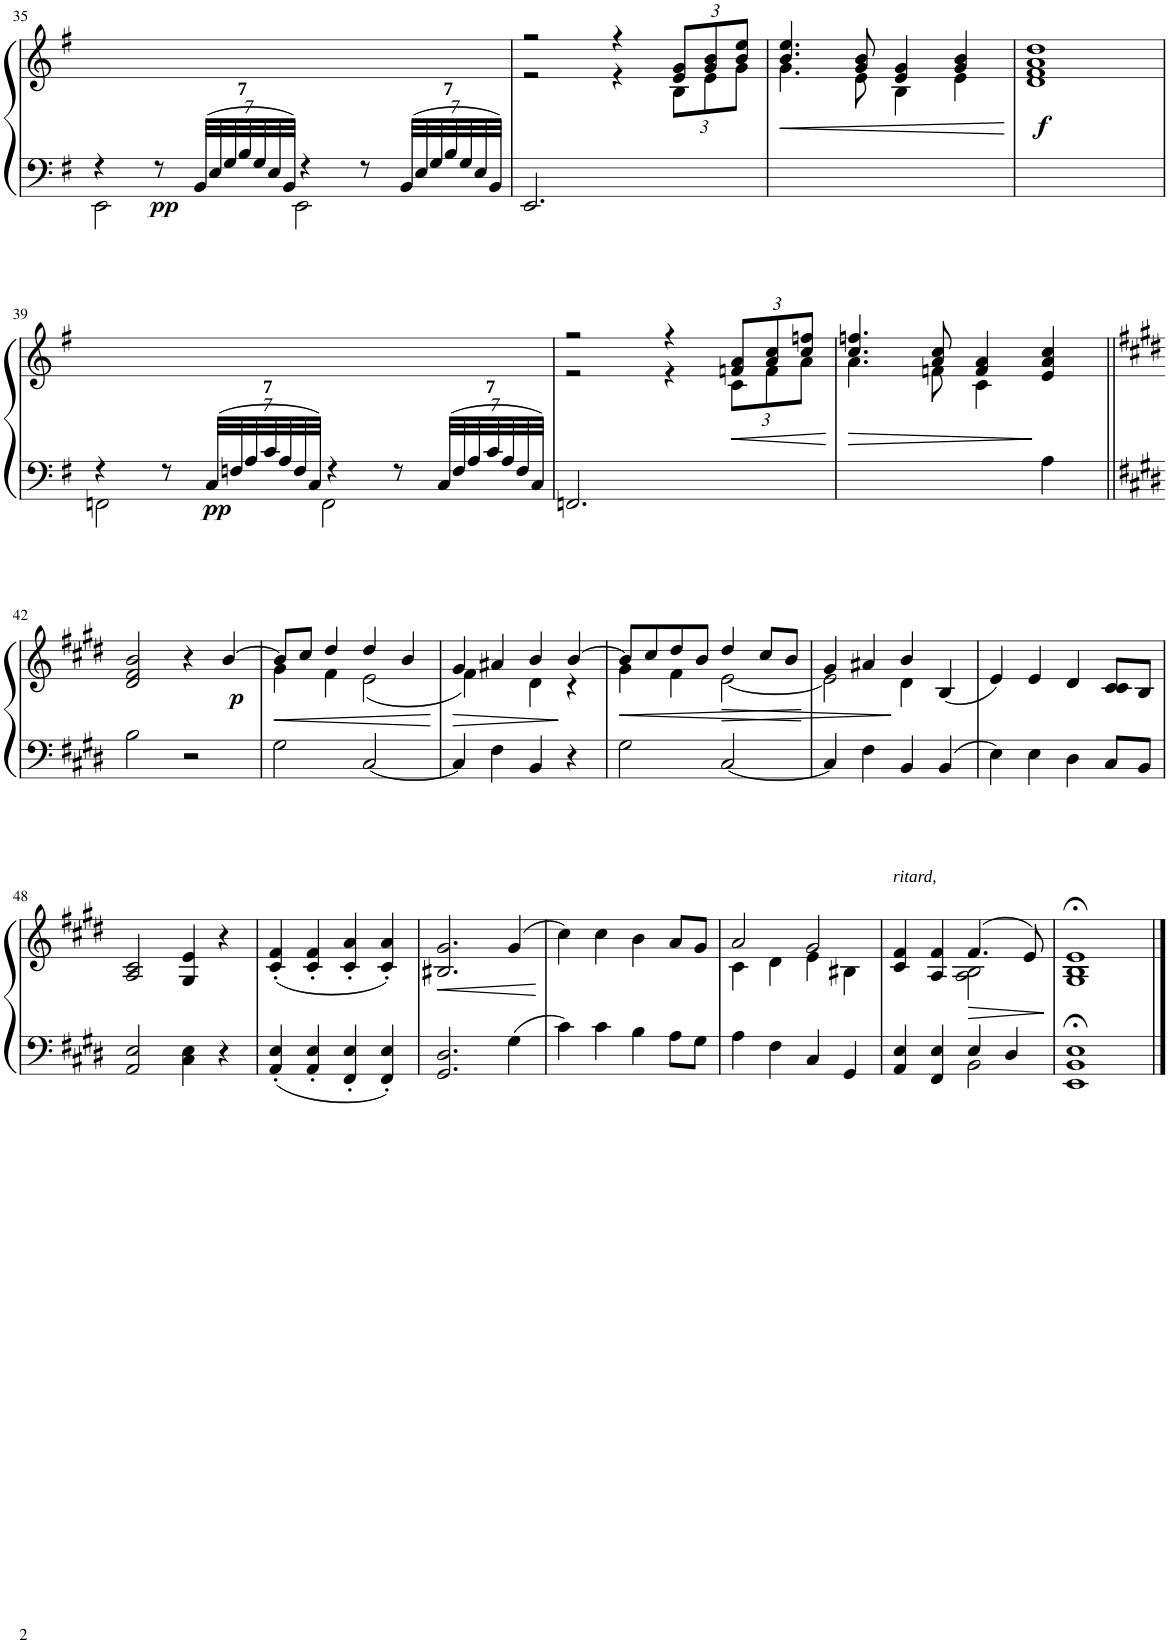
**kern	**kern	**dynam
*part1	*part1	*part1
*staff2	*staff1	*staff1/2
*I"Midi_1	*	*
!!LO:PB:g=z
*clefF4	*clefG2	*
*k[f#]	*k[f#]	*
*G:	*G:	*
*M2/2	*M2/2	*
*met(c|)	*met(c|)	*
=35	=35	=35
*^	*^	*
4r	2EE\	2ryy	2ryy	.
!	!	!	!	!LO:DY:b=2
8r	.	.	.	pp
*Xbrackettup	*	*	*	*
56BB/LLL	.	.	.	.
56E/	.	.	.	.
4480ryy	.	.	.	.
56G/	.	.	.	.
!LO:TX:a:B:t=7	!	!	!	!
56B/	.	.	.	.
56G/	.	.	.	.
56E/	.	.	.	.
56BB/JJJ	.	.	.	.
.	2EE\	2ryy	2ryy	.
4r	.	.	.	.
8r	.	.	.	.
56BB/LLL	.	.	.	.
56E/	.	.	.	.
56G/	.	.	.	.
!LO:TX:a:B:t=7	!	!	!	!
56B/	.	.	.	.
56G/	.	.	.	.
56E/	.	.	.	.
[960%17BB/JJJ	.	.	.	.
.	13440ryy	13440ryy	13440ryy	.
=36	=36	=36	=36	=36
2.EE/	2ryy	2r	2r	.
.	2ryy	4r	4r	.
*	*	*Xbrackettup	*	*
6720BB/]	.	12e/ 12g/L	12B\L	.
4ryy	.	.	.	.
.	.	12g/ 12b/	12e\	.
.	.	12b/ 12ee/J	12g\J	.
.	6720ryy	6720ryy	6720ryy	.
=37	=37	=37	=37	=37
!	!	!	!	!LO:HP:b
2ryy	2ryy	4.b/ 4.ee/	4.g\	<
.	.	8g/ 8b/	8e\	.
2ryy	2ryy	4e/ 4g/	4B\	.
.	.	4g/ 4b/	4e\	.
*v	*v	*	*	*
*	*v	*v	*
.	.	[
=38	=38	=38
*^	*^	*
!	!	!	!	!LO:DY:b
2ryy	2ryy	1dd	1d 1f# 1a	f
2ryy	2ryy	.	.	.
!!LO:LB:g=z	!!
=39	=39	=39	=39	=39
4r	2FFn\	2ryy	2ryy	.
8r	.	.	.	.
!	!	!	!	!LO:DY:b=2
56C/LLL	.	.	.	pp
56Fn/	.	.	.	.
4480ryy	.	.	.	.
56A/	.	.	.	.
!LO:TX:a:B:t=7	!	!	!	!
56c/	.	.	.	.
56A/	.	.	.	.
56F/	.	.	.	.
56C/JJJ	.	.	.	.
.	2FF\	2ryy	2ryy	.
4r	.	.	.	.
8r	.	.	.	.
56C/LLL	.	.	.	.
56F/	.	.	.	.
56A/	.	.	.	.
!LO:TX:a:B:t=7	!	!	!	!
56c/	.	.	.	.
56A/	.	.	.	.
56F/	.	.	.	.
[960%17C/JJJ	.	.	.	.
.	13440ryy	13440ryy	13440ryy	.
=40	=40	=40	=40	=40
2.FFn/	2ryy	2r	2r	.
.	2ryy	4r	4r	.
!	!	!	!	!LO:HP:b
6720C/]	.	12fn/ 12a/L	12c\L	<
4ryy	.	.	.	.
.	.	12a/ 12cc/	12f\	.
.	.	12cc/ 12ffn/J	12a\J	.
.	6720ryy	6720ryy	6720ryy	[
=41	=41	=41	=41	=41
!	!	!	!	!LO:HP:b
2ryy	2ryy	4.cc/ 4.ffn/	4.a\	>
.	.	8a/ 8cc/	8fn\	.
4ryy	2ryy	4f/ 4a/	4c\	.
4A\	.	4e/ 4a/ 4cc/	4ryy	]
*v	*v	*	*	*
!!LO:LB:g=z	!!
=42||	=42||	=42||	=42||
*k[f#c#g#d#]	*k[f#c#g#d#]	*	*
*E:	*E:	*	*
2B\	2d#/ 2f#/ 2b/	2ryy	.
2r	4r	2ryy	.
!	!	!	!LO:DY:b
.	[4b/	.	p
=43	=43	=43	=43
!	!	!	!LO:HP:b
2G#\	8b/L]	4g#\	<
.	8cc#/J	.	.
.	4dd#/	4f#\	.
[2C#/	4dd#/	(2e\	.
.	4b/	.	.
*	*v	*v	*
.	.	[
=44	=44	=44
!	!	!LO:HP:b
*	*^	*
4C#/]	4g#/	4f#\)	>
4F#\	4a#X/	4ryy	.
4BB/	4b/	4d#\	.
4r	[4b/	4r	]
=45	=45	=45	=45
!	!	!	!LO:HP:b
2G#\	8b/L]	4g#\	<
.	8cc#/	.	.
.	8dd#/	4f#\	.
.	8b/J	.	.
!	!	!	!LO:HP:b
[2C#/	4dd#/	[2e\	>
.	8cc#/L	.	.
.	8b/J	.	.
*	*v	*v	*
.	.	[
=46	=46	=46
*	*^	*
4C#/]	4g#/	2e\]	.
4F#\	4a#X/	.	.
4BB/	4b/	4d#\	]
4BB/	(4B/	4ryy	.
=47	=47	=47	=47
4E\	4e/)	2ryy	.
4E\	4e/	.	.
4D#\	4d#/	2ryy	.
8C#/L	8c#/ 8c#/L	.	.
8BB/J	8B/J	.	.
!!LO:LB:g=z	!!
=48	=48	=48	=48
*^	*	*	*
2AA/ 2E/	2ryy	2A/ 2c#/	2ryy	.
4C#\ 4E\	2ryy	4G#/ 4e/	2ryy	.
4r	.	4r	.	.
=49	=49	=49	=49	=49
4AA/' 4E/'	2ryy	(4c#/' 4f#/'	2ryy	.
4AA/' 4E/'	.	4c#/' 4f#/'	.	.
4FF#/' 4E/'	2ryy	4c#/' 4a/'	2ryy	.
4FF#/' 4E/'	.	4c#/' 4a/')	.	.
=50	=50	=50	=50	=50
!	!	!	!	!LO:HP:b
2.GG#/ 2.D#/	2ryy	2.B#X/ 2.g#/	2ryy	<
.	2ryy	.	2ryy	.
4G#\	.	(4g#/	.	.
*v	*v	*	*	*
*	*v	*v	*
.	.	[
=51	=51	=51
*^	*^	*
4c#\	2ryy	4cc#\)	2ryy	.
4c#\	.	4cc#\	.	.
4B\	2ryy	4b\	2ryy	.
8A\L	.	8a/L	.	.
8G#\J	.	8g#/J	.	.
=52	=52	=52	=52	=52
4A\	2ryy	2a/	4c#\	.
4F#\	.	.	4d#\	.
4C#/	2ryy	2g#/	4e\	.
4GG#/	.	.	4B#X\	.
=53	=53	=53	=53	=53
!	!	!LO:TX:a:i:t=ritard,	!	!
4AA/ 4E/	2ryy	4c#/ 4f#/	2ryy	.
4FF#/ 4E/	.	4A/ 4f#/	.	.
!	!	!	!	!LO:HP:b
4E/	2BB\	(4.f#/	2A\ 2B\	>
4D#/	.	.	.	.
.	.	8e/)	.	.
*v	*v	*	*	*
*	*v	*v	*
.	.	]
=54	=54	=54
*^	*^	*
1BB;< 1E;<	1EE	1G#;< 1e;<	1B	.
*v	*v	*	*	*
*	*v	*v	*
==	==	==
*-	*-	*-
